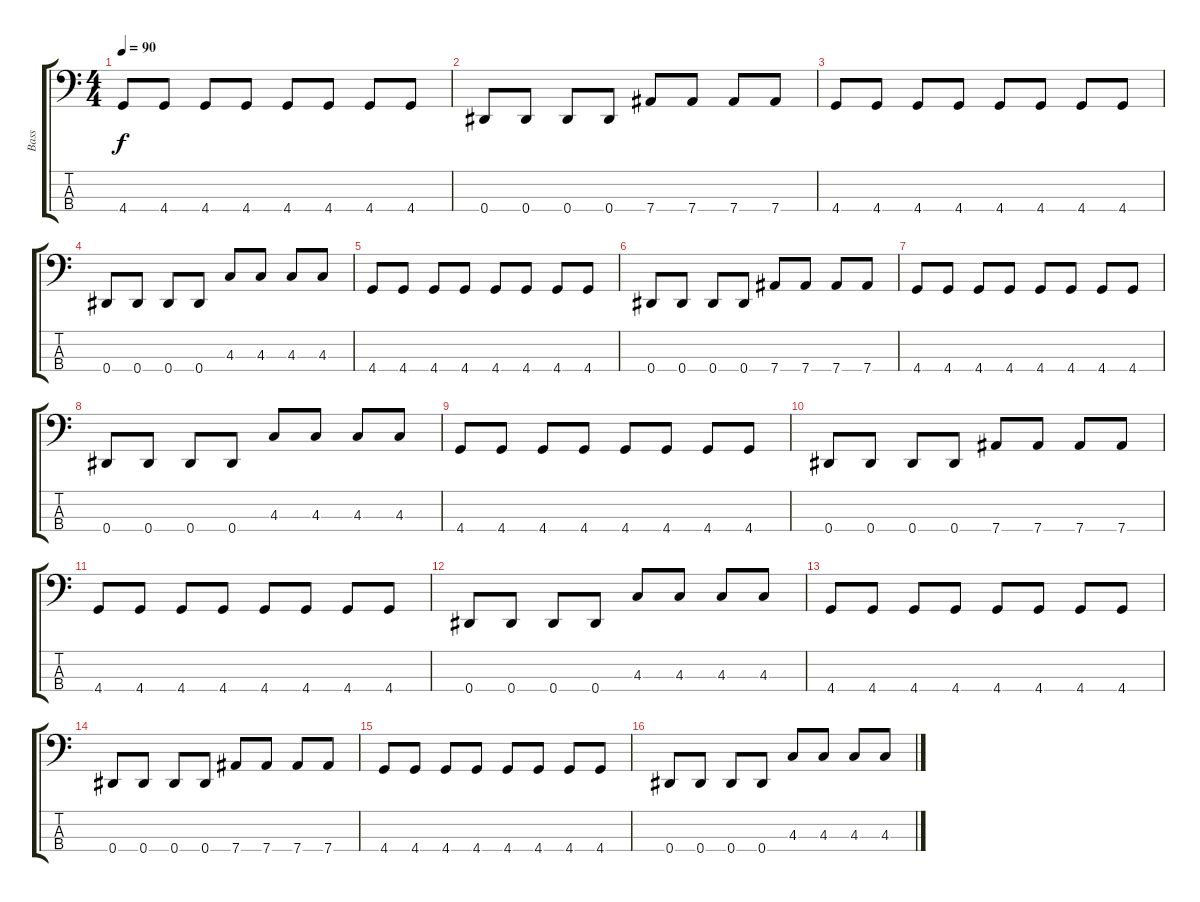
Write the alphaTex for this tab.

\track ("Bass" "Bass") {instrument electricbassfinger}
\staff {score tabs}
\tuning (Gb2 Db2 Ab1 Eb1) {hide}
\ts (4 4)
\tempo 90
\clef f4
\ks c
4.4.8{dy f} 4.4.8 4.4.8 4.4.8 4.4.8 4.4.8 4.4.8 4.4.8 |
0.4.8 0.4.8 0.4.8 0.4.8 7.4.8 7.4.8 7.4.8 7.4.8 |
4.4.8 4.4.8 4.4.8 4.4.8 4.4.8 4.4.8 4.4.8 4.4.8 |
0.4.8 0.4.8 0.4.8 0.4.8 4.3.8 4.3.8 4.3.8 4.3.8 |
4.4.8 4.4.8 4.4.8 4.4.8 4.4.8 4.4.8 4.4.8 4.4.8 |
0.4.8 0.4.8 0.4.8 0.4.8 7.4.8 7.4.8 7.4.8 7.4.8 |
4.4.8 4.4.8 4.4.8 4.4.8 4.4.8 4.4.8 4.4.8 4.4.8 |
0.4.8 0.4.8 0.4.8 0.4.8 4.3.8 4.3.8 4.3.8 4.3.8 |
4.4.8 4.4.8 4.4.8 4.4.8 4.4.8 4.4.8 4.4.8 4.4.8 |
0.4.8 0.4.8 0.4.8 0.4.8 7.4.8 7.4.8 7.4.8 7.4.8 |
4.4.8 4.4.8 4.4.8 4.4.8 4.4.8 4.4.8 4.4.8 4.4.8 |
0.4.8 0.4.8 0.4.8 0.4.8 4.3.8 4.3.8 4.3.8 4.3.8 |
4.4.8 4.4.8 4.4.8 4.4.8 4.4.8 4.4.8 4.4.8 4.4.8 |
0.4.8 0.4.8 0.4.8 0.4.8 7.4.8 7.4.8 7.4.8 7.4.8 |
4.4.8 4.4.8 4.4.8 4.4.8 4.4.8 4.4.8 4.4.8 4.4.8 |
0.4.8 0.4.8 0.4.8 0.4.8 4.3.8 4.3.8 4.3.8 4.3.8
